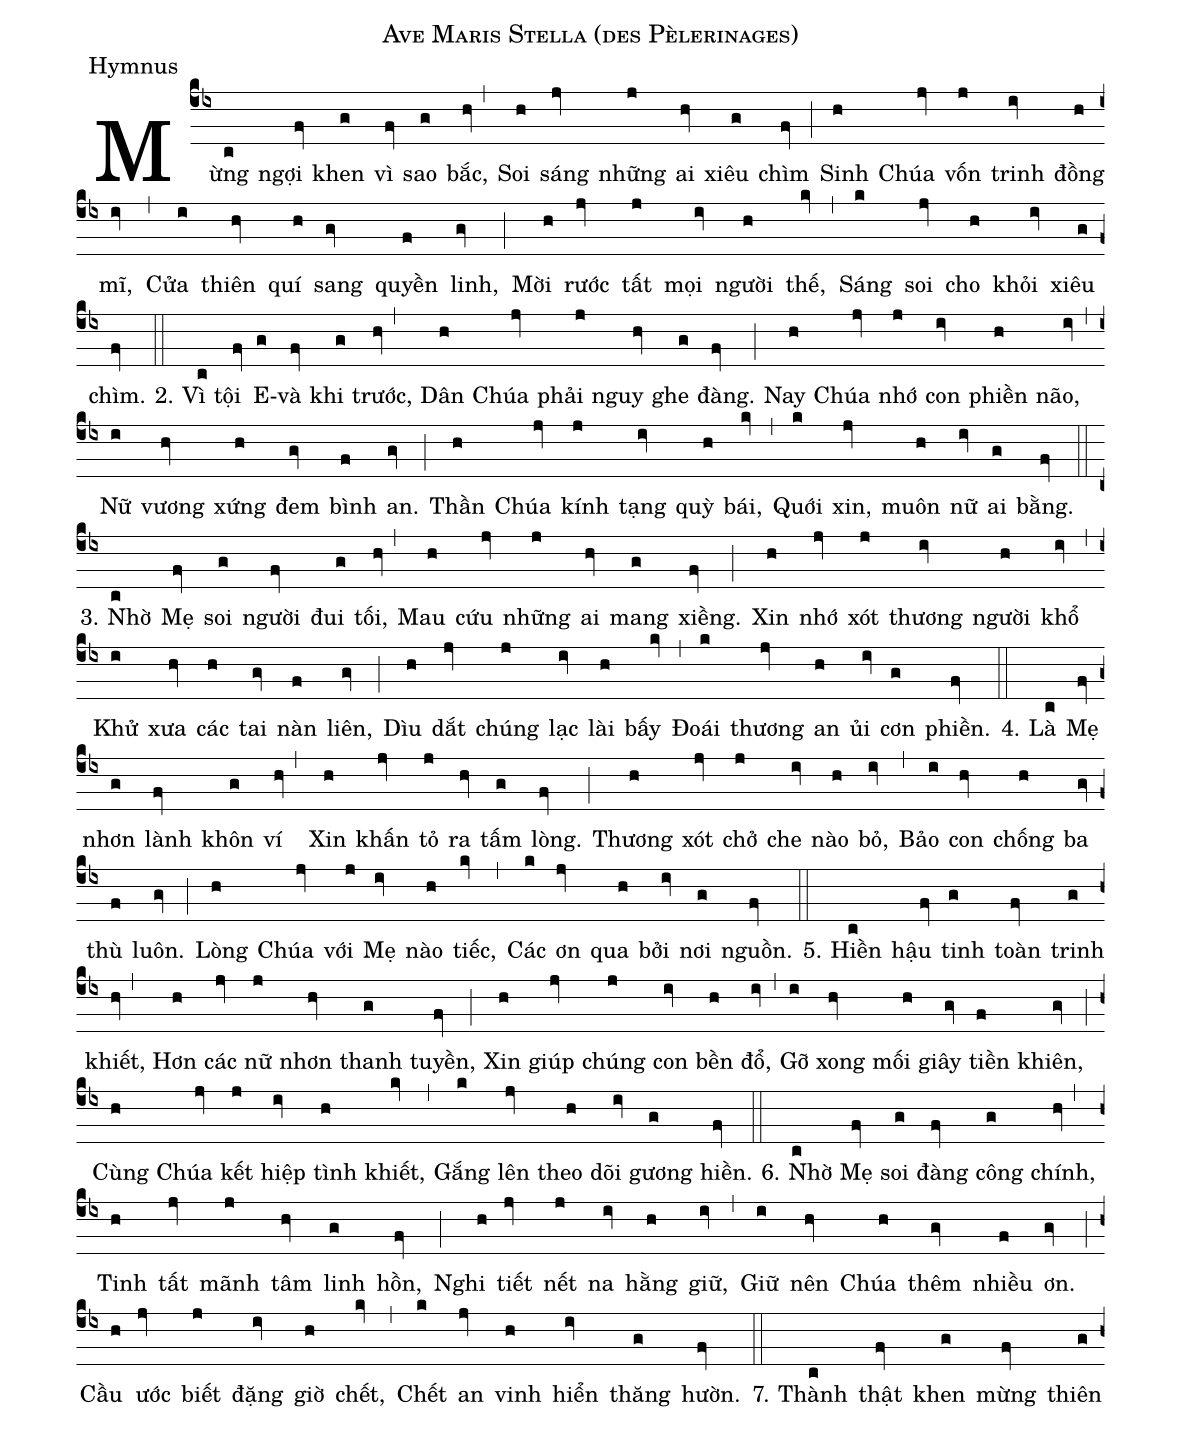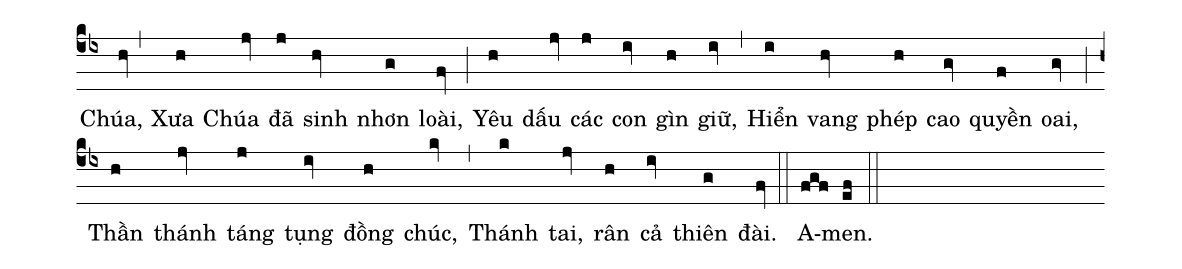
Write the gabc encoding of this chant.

name:Ave Maris Stella (des Pèlerinages);
office-part:Hymnus;
%%
(cb4)Mừng(c) ngợi(fv) khen(g) vì(fv) sao(g) bắc,(hv,)
Soi(h) sáng(jv) những(j) ai(hv) xiêu(g) chìm(fv) (;)
Sinh(h) Chúa(jv) vốn(j) trinh(iv) đồng(h) mĩ,(iv) (,)
Cửa(i) thiên(hv) quí(h) sang(gv) quyền(f) linh,(gv) (;)
Mời(h) rước(jv) tất(j) mọi(iv) người(h) thế,(kv) (,)
Sáng(k) soi(jv) cho(h) khỏi(iv) xiêu(g) chìm.(fv) (::)

2. Vì(c) tội(fv) E-(g)và(fv) khi(g) trước,(hv,)
Dân(h) Chúa(jv) phải(j) nguy(hv) ghe(g) đàng.(fv) (;)
Nay(h) Chúa(jv) nhớ(j) con(iv) phiền(h) não,(iv) (,)
Nữ(i) vương(hv) xứng(h) đem(gv) bình(f) an.(gv) (;)
Thần(h) Chúa(jv) kính(j) tạng(iv) quỳ(h) bái,(kv) (,)
Quới(k) xin,(jv) muôn(h) nữ(iv) ai(g) bằng.(fv) (::)

3. Nhờ(c) Mẹ(fv) soi(g) người(fv) đui(g) tối,(hv,)
Mau(h) cứu(jv) những(j) ai(hv) mang(g) xiềng.(fv) (;)
Xin(h) nhớ(jv) xót(j) thương(iv) người(h) khổ(iv) (,)
Khử(i) xưa(hv) các(h) tai(gv) nàn(f) liên,(gv) (;)
Dìu(h) dắt(jv) chúng(j) lạc(iv) lài(h) bấy(kv) (,)
Đoái(k) thương(jv) an(h) ủi(iv) cơn(g) phiền.(fv) (::)

4. Là(c) Mẹ(fv) nhơn(g) lành(fv) khôn(g) ví(hv,)
Xin(h) khấn(jv) tỏ(j) ra(hv) tấm(g) lòng.(fv) (;)
Thương(h) xót(jv) chở(j) che(iv) nào(h) bỏ,(iv) (,)
Bảo(i) con(hv) chống(h) ba(gv) thù(f) luôn.(gv) (;)
Lòng(h) Chúa(jv) với(j) Mẹ(iv) nào(h) tiếc,(kv) (,)
Các(k) ơn(jv) qua(h) bởi(iv) nơi(g) nguồn.(fv) (::)

5. Hiền(c) hậu(fv) tinh(g) toàn(fv) trinh(g) khiết,(hv,)
Hơn(h) các(jv) nữ(j) nhơn(hv) thanh(g) tuyền,(fv) (;)
Xin(h) giúp(jv) chúng(j) con(iv) bền(h) đổ,(iv) (,)
Gỡ(i) xong(hv) mối(h) giây(gv) tiền(f) khiên,(gv) (;)
Cùng(h) Chúa(jv) kết(j) hiệp(iv) tình(h) khiết,(kv) (,)
Gắng(k) lên(jv) theo(h) dõi(iv) gương(g) hiền.(fv) (::)

6. Nhờ(c) Mẹ(fv) soi(g) đàng(fv) công(g) chính,(hv,)
Tinh(h) tất(jv) mãnh(j) tâm(hv) linh(g) hồn,(fv) (;)
Nghi(h) tiết(jv) nết(j) na(iv) hằng(h) giữ,(iv) (,)
Giữ(i) nên(hv) Chúa(h) thêm(gv) nhiều(f) ơn.(gv) (;)
Cầu(h) ước(jv) biết(j) đặng(iv) giờ(h) chết,(kv) (,)
Chết(k) an(jv) vinh(h) hiển(iv) thăng(g) hườn.(fv) (::)

7. Thành(c) thật(fv) khen(g) mừng(fv) thiên(g) Chúa,(hv,)
Xưa(h) Chúa(jv) đã(j) sinh(hv) nhơn(g) loài,(fv) (;)
Yêu(h) dấu(jv) các(j) con(iv) gìn(h) giữ,(iv) (,)
Hiển(i) vang(hv) phép(h) cao(gv) quyền(f) oai,(gv) (;)
Thần(h) thánh(jv) táng(j) tụng(iv) đồng(h) chúc,(kv) (,)
Thánh(k) tai,(jv) rân(h) cả(iv) thiên(g) đài.(fv) (::)
A-(fgf)men.(ef) (::)
